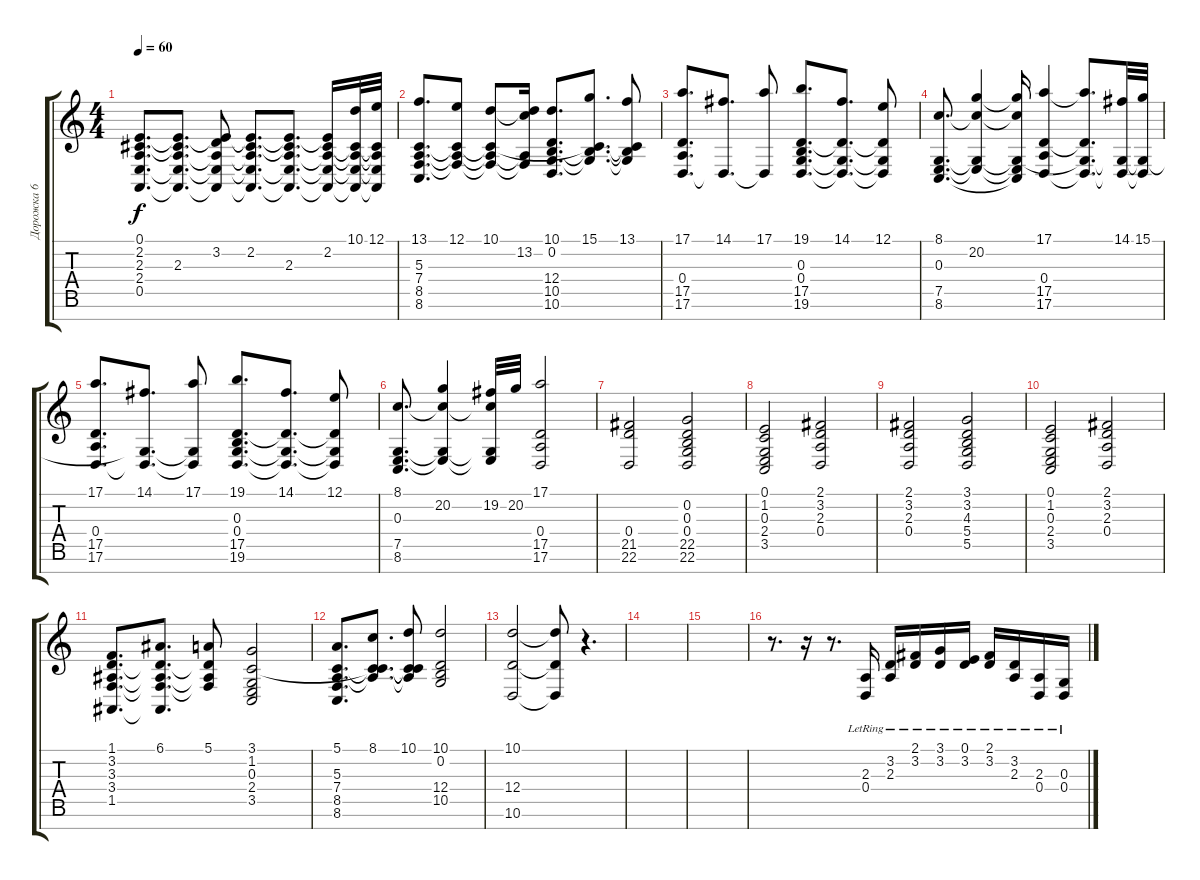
\track ("Дорожка 6" "Дорожка 6") {instrument stringensemble1}
\staff {score tabs}
\tuning (E4 B3 G3 D3 A2 E2 B1) {hide}
\ts (4 4)
\tempo 60
\clef g2
\ks c
(0.1 2.2 2.3 2.4 0.5).8{d dy f} (0.1{t} 2.2{t} 2.3 2.4{t} 0.5{t}).8{d} (0.1{t} 3.2 2.3{t} 2.4{t} 0.5{t}).8 (0.1{t} 2.2 2.3{t} 2.4{t} 0.5{t}).8{d} (0.1{t} 2.2{t} 2.3 2.4{t} 0.5{t}).8{d} (0.1{t} 2.2 2.3{t} 2.4{t} 0.5{t}).16 (10.1 2.2{t} 2.3{t} 2.4{t} 0.5{t}).32 (12.1 2.2{t} 2.3{t} 2.4{t} 0.5{t}).32 |
(13.1 5.3 7.4 8.5 8.6).8{d} (12.1 5.3{t} 7.4{t} 8.5{t}).8 (10.1 5.3{t} 7.4{t} 8.5{t}).8 (10.1{t} 13.2 7.4{t} 8.5{t}).16 (10.1 0.2 12.4 10.5 10.6).8{d} (15.1 0.2{t} 5.3{t} 10.5{t}).8{d} (13.1 0.2{t} 5.3{t} 10.5{t}).8 |
(17.1 0.4 17.5 17.6).8{d} (14.1 0.4{t}).8{d} (17.1 0.4{t}).8 (19.1 0.3 0.4 17.5 19.6).8{d} (14.1 0.3{t} 0.4{t} 17.5{t}).8{d} (12.1 0.3{t} 0.4{t} 17.5{t}).8 |
(8.1 0.3 7.5 8.6).8{d} (8.1{t} 20.2 0.3{t} 7.5{t}).4 (8.1{t} 20.2{t} 0.3{t} 7.5{t} 8.6{t}).16 (17.1 0.4 17.5 17.6).4 (17.1{t} 0.3{t} 0.4{t} 17.5{t}).8{d} (14.1 0.3{t} 0.4{t}).32 (15.1 0.3{t} 0.4{t}).32 |
(17.1 0.4 17.5 17.6).8{d} (14.1 0.3{t} 0.4{t}).8{d} (17.1 0.3{t} 0.4{t}).8 (19.1 0.3 0.4 17.5 19.6).8{d} (14.1 0.3{t} 0.4{t} 17.5{t}).8{d} (12.1 0.3{t} 0.4{t} 17.5{t}).8 |
(8.1 0.3 7.5 8.6).8{d} (8.1{t} 20.2 0.3{t} 7.5{t}).4 (8.1{t} 19.2 0.3{t} 7.5{t}).32 20.2.32 (17.1 0.4 17.5 17.6).2 |
(0.4 21.5 22.6).2 (0.2 0.3 0.4 22.5 22.6).2 |
(0.1 1.2 0.3 2.4 3.5).2 (2.1 3.2 2.3 0.4).2 |
(2.1 3.2 2.3 0.4).2 (3.1 3.2 4.3 5.4 5.5).2 |
(0.1 1.2 0.3 2.4 3.5).2 (2.1 3.2 2.3 0.4).2 |
(1.1 3.2 3.3 3.4 1.5).8{d} (6.1 3.2{t} 3.3{t} 3.4{t} 1.5{t}).8{d} (5.1 3.2{t} 3.3{t} 3.4{t}).8 (3.1 1.2 0.3 2.4 3.5).2 |
(5.1 5.3 7.4 8.5 8.6).8{d} (8.1 1.2{t} 5.3{t} 7.4{t}).8{d} (10.1 1.2{t} 5.3{t} 7.4{t}).8 (10.1 0.2 12.4 10.5).2 |
(10.1 12.4 10.6).2 (10.1{t} 12.4{t} 10.6{t}).8 r.4{d} |
|
|
r.8{d} r.16 r.8{d} (2.3{lr} 0.4{lr}).16 (3.2{lr} 2.3{lr}).16 (2.1{lr} 3.2{lr}).16 (3.1{lr} 3.2{lr}).16 (0.1{lr} 3.2{lr}).16 (2.1{lr} 3.2{lr}).16 (3.2{lr} 2.3{lr}).16 (2.3{lr} 0.4{lr}).16 (0.3{lr} 0.4{lr}).16
